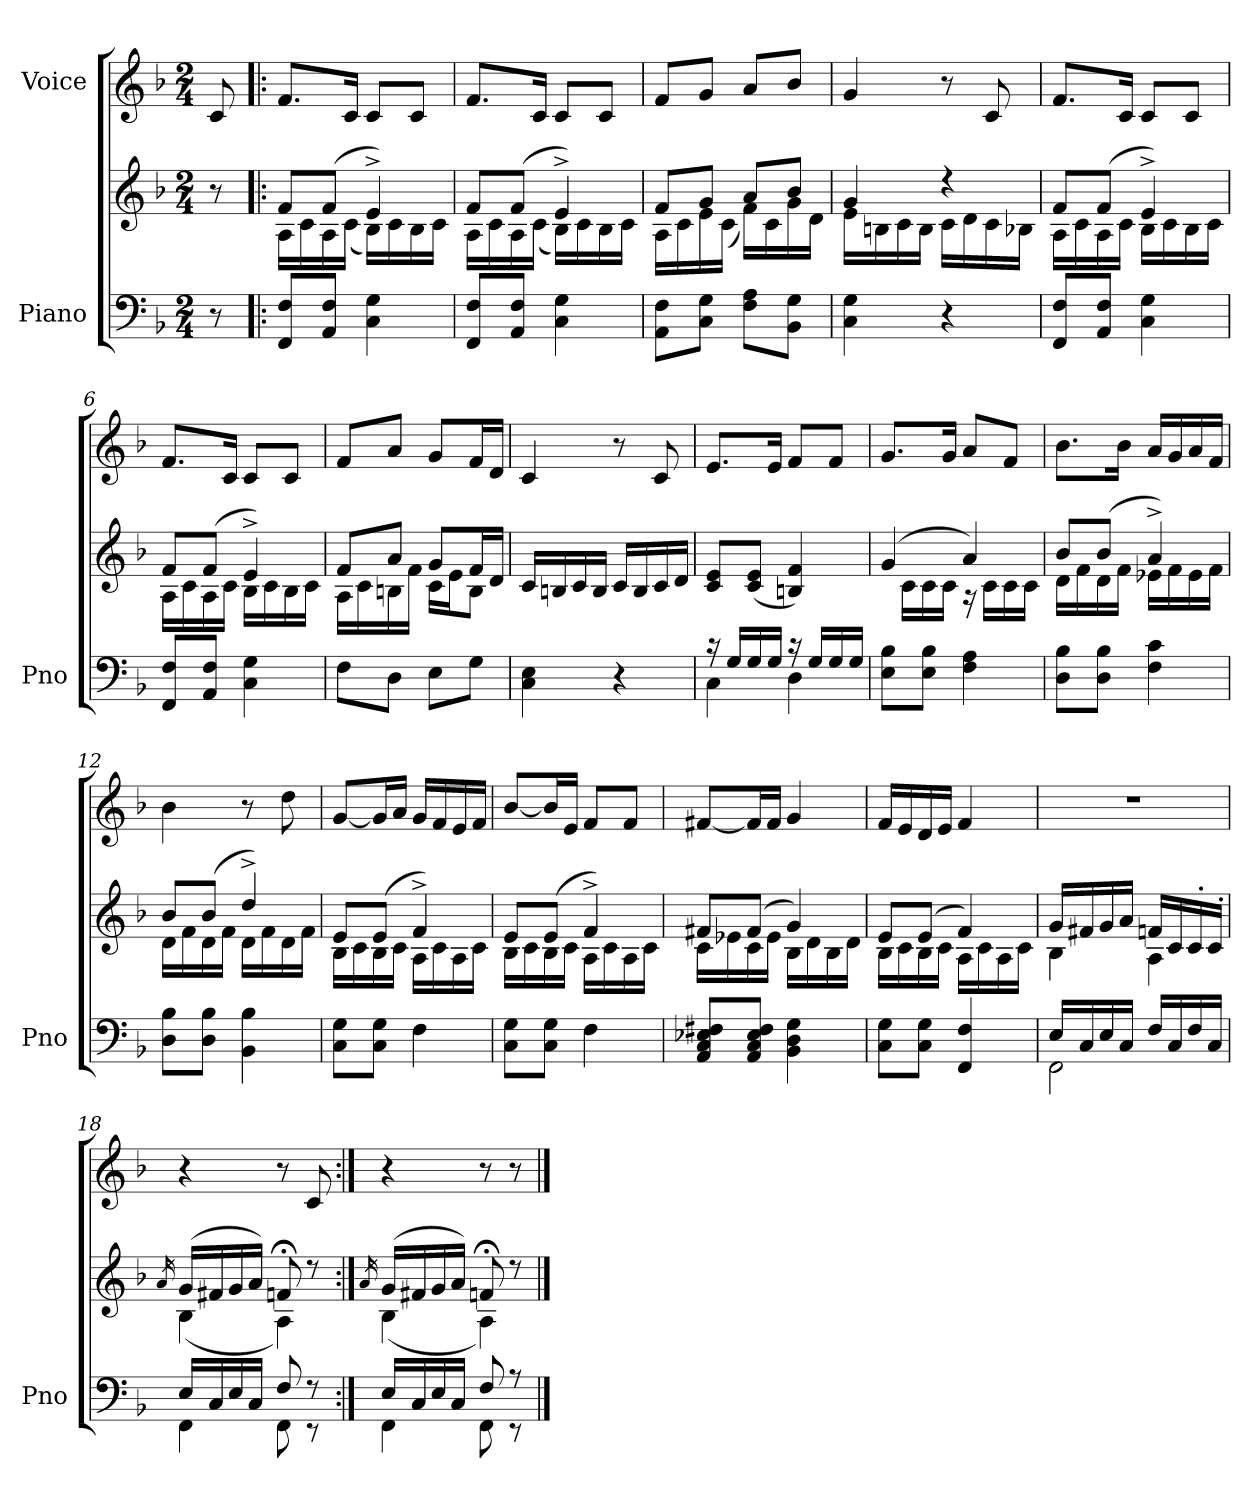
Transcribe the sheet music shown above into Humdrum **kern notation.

**kern	**kern	**kern
*part2	*part2	*part1
*staff3	*staff2	*staff1
*I"Piano	*	*I"Voice
*I'Pno	*	*
*clefF4	*clefG2	*clefG2
*k[b-]	*k[b-]	*k[b-]
*M2/4	*M2/4	*M2/4
=	=	=
8r	8r	8c/
=1!|:	=1!|:	=1!|:
*	*	*MM60
*	*^	*
8FF/ 8F/L	8f/L	16A\LL	8.f/L
.	.	16c\	.
8AA/ 8F/J	(>8f/J	16A\	.
.	.	(<16c\JJ	16c/Jk
4C\ 4G\	4e^/)	16B-\LL)	8c/L
.	.	16c\	.
.	.	16B-\	8c/J
.	.	16c\JJ	.
=2	=2	=2	=2
8FF/ 8F/L	8f/L	16A\LL	8.f/L
.	.	16c\	.
8AA/ 8F/J	(>8f/J	16A\	.
.	.	(<16c\JJ	16c/Jk
4C\ 4G\	4e^/)	16B-\LL)	8c/L
.	.	16c\	.
.	.	16B-\	8c/J
.	.	16c\JJ	.
=3	=3	=3	=3
8AA\ 8F\L	8f/L	16A\LL	8f/L
.	.	16c\	.
8C\ 8G\J	8g/J	16e\	8g/J
.	.	(<16c\JJ	.
8F\ 8A\L	8a/L	16f\LL)	8a/L
.	.	16c\	.
8BB-\ 8G\J	8b-/J	16g\	8b-/J
.	.	16d\JJ	.
=4	=4	=4	=4
4C\ 4G\	4g/	16e\LL	4g/
.	.	16Bn\	.
.	.	16c\	.
.	.	16B\JJ	.
4r	4r	16c\LL	8r
.	.	16d\	.
.	.	16c\	8c/
.	.	16B-X\JJ	.
!!LO:LB:g=z
=5	=5	=5	=5
8FF/ 8F/L	8f/L	16A\LL	8.f/L
.	.	16c\	.
8AA/ 8F/J	(>8f/J	16A\	.
.	.	16c\JJ	16c/Jk
4C\ 4G\	4e^/)	16B-\LL	8c/L
.	.	16c\	.
.	.	16B-\	8c/J
.	.	16c\JJ	.
=6	=6	=6	=6
8FF/ 8F/L	8f/L	16A\LL	8.f/L
.	.	16c\	.
8AA/ 8F/J	(>8f/J	16A\	.
.	.	16c\JJ	16c/Jk
4C\ 4G\	4e^/)	16B-\LL	8c/L
.	.	16c\	.
.	.	16B-\	8c/J
.	.	16c\JJ	.
=7	=7	=7	=7
8F\L	8f/L	16A\LL	8f/L
.	.	16c\	.
8D\J	8a/J	16Bn\	8a/J
.	.	16f\JJ	.
8E\L	8g/L	16c\LL	8g/L
.	.	16e\J	.
8G\J	16f/L	8B\J	16f/L
.	16d/JJ	.	16d/JJ
*	*v	*v	*
=8	=8	=8
4C\ 4E\	16c/LL	4c/
.	16Bn/	.
.	16c/	.
.	16B/JJ	.
4r	16c/LL	8r
.	16B/	.
.	16c/	8c/
.	16d/JJ	.
=9	=9	=9
*^	*	*
16r	4C\	8c/ 8e/L	8.e/L
16G/LL	.	.	.
16G/	.	(<8c/ 8e/J	.
16G/JJ	.	.	16e/Jk
16r	4D\	4Bn/ 4f/)	8f/L
16G/LL	.	.	.
16G/	.	.	8f/J
16G/JJ	.	.	.
*v	*v	*	*
!!LO:LB:g=z
=10	=10	=10
*	*^	*
8E\ 8B-\L	(>4g/	16ryy	8.g/L
.	.	16c\LL	.
8E\ 8B-\J	.	16c\	.
.	.	16c\JJ	16g/Jk
4F\ 4A\	4a/)	16r	8a/L
.	.	16c\LL	.
.	.	16c\	8f/J
.	.	16c\JJ	.
=11	=11	=11	=11
8D\ 8B-\L	8b-/L	16d\LL	8.b-\L
.	.	16f\	.
8D\ 8B-\J	(>8b-/J	16d\	.
.	.	16f\JJ	16b-\Jk
4F\ 4c\	4a^/)	16e-X\LL	16a/LL
.	.	16f\	16g/
.	.	16e-\	16a/
.	.	16f\JJ	16f/JJ
=12	=12	=12	=12
8D\ 8B-\L	8b-/L	16d\LL	4b-\
.	.	16f\	.
8D\ 8B-\J	(>8b-/J	16d\	.
.	.	16f\JJ	.
4BB-\ 4B-\	4dd^/)	16d\LL	8r
.	.	16f\	.
.	.	16d\	8dd\
.	.	16f\JJ	.
=13	=13	=13	=13
8C\ 8G\L	8e/L	16B-\LL	[8g/L
.	.	16c\	.
8C\ 8G\J	(>8e/J	16B-\	16g/L]
.	.	16c\JJ	16a/JJ
4F\	4f^/)	16A\LL	16g/LL
.	.	16c\	16f/
.	.	16A\	16e/
.	.	16c\JJ	16f/JJ
=14	=14	=14	=14
8C\ 8G\L	8e/L	16B-\LL	[8b-/L
.	.	16c\	.
8C\ 8G\J	(>8e/J	16B-\	16b-/L]
.	.	16c\JJ	16e/JJ
4F\	4f^/)	16A\LL	8f/L
.	.	16c\	.
.	.	16A\	8f/J
.	.	16c\JJ	.
!!LO:LB:g=z
=15	=15	=15	=15
8AA/ 8C/ 8E-X/ 8F#X/L	8f#X/L	16c\LL	[8f#X/L
.	.	16e-X\	.
8AA/ 8C/ 8E-/ 8F#/J	(>8f#/J	16c\	16f#/L]
.	.	16e-\JJ	16f#/JJ
4BB-\ 4D\ 4G\	4g/)	16B-\LL	4g/
.	.	16d\	.
.	.	16B-\	.
.	.	16d\JJ	.
=16	=16	=16	=16
8C\ 8G\L	8e/L	16B-\LL	16f/LL
.	.	16c\	16e/
8C\ 8G\J	(>8e/J	16B-\	16d/
.	.	16c\JJ	16e/JJ
4FF/ 4F/	4f/)	16A\LL	4f/
.	.	16c\	.
.	.	16A\	.
.	.	16c\JJ	.
=17	=17	=17	=17
*^	*	*	*
16E/LL	2FF\	16g/LL	4B-\	2r
16C/	.	16f#X/	.	.
16E/	.	16g/	.	.
16C/JJ	.	16a/JJ	.	.
16F/LL	.	16fn/LL	4A\	.
16C/	.	16c/	.	.
16F/	.	16c'/	.	.
16C/JJ	.	16c'/JJ	.	.
=18	=18	=18	=18	=18
.	.	16qa/	.	.
16E/LL	4FF\	(>16g/LL	(<4B-\	4r
16C/	.	16f#X/	.	.
16E/	.	16g/	.	.
16C/JJ	.	16a/JJ)	.	.
8F/	8FF\	8fn;</	4A\)	8r
8r	8r	8r	.	8c/
=19:|!	=19:|!	=19:|!	=19:|!	=19:|!
.	.	16qa/	.	.
16E/LL	4FF\	(>16g/LL	(<4B-\	4r
16C/	.	16f#X/	.	.
16E/	.	16g/	.	.
16C/JJ	.	16a/JJ)	.	.
8F/	8FF\	8fn;</	4A\)	8r
8r	8r	8r	.	8r
*v	*v	*	*	*
*	*v	*v	*
==	==	==
*-	*-	*-
